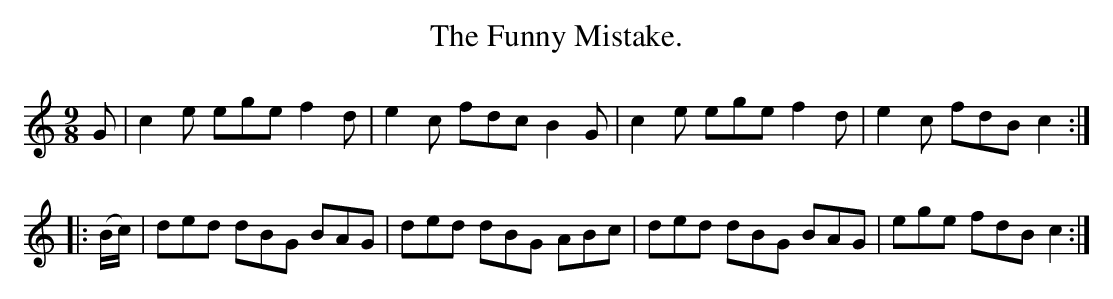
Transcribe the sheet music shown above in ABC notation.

X:1
T: Funny Mistake., The
M: 9/8
K: C
G|c2 e ege f2 d|e2 c fdc B2 G|c2 e ege f2 d|e2 c fdB c2:|
|:(B/c/)|ded dBG BAG|ded dBG ABc|ded dBG BAG|ege fdB c2:|
